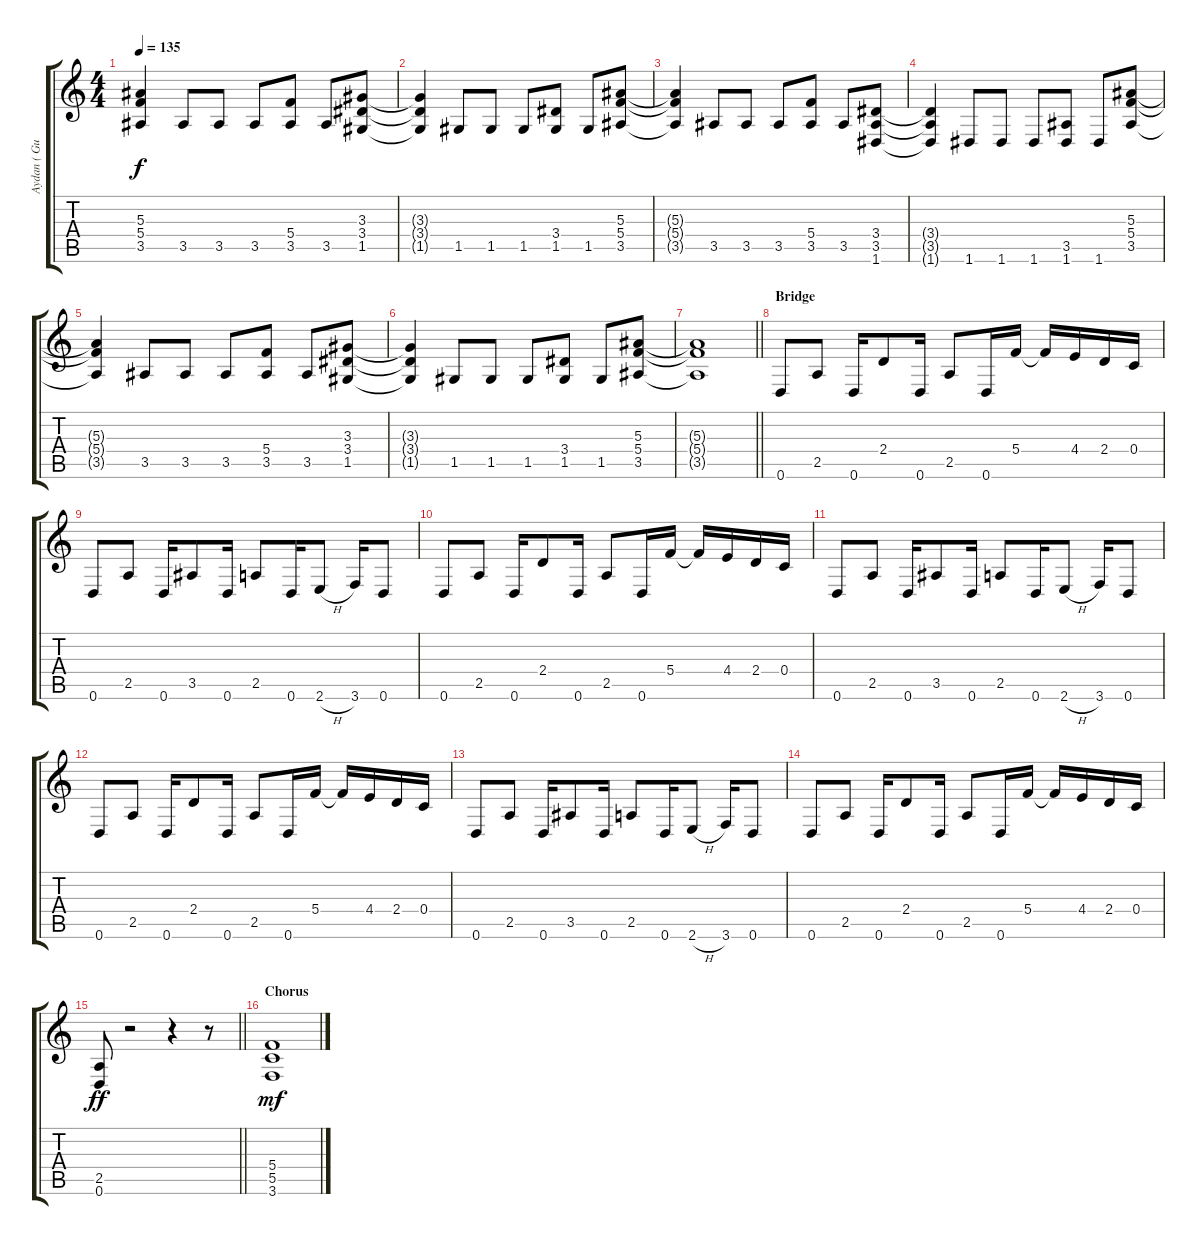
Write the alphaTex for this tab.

\track ("Aydan ( Guitar 1 )" "Aydan ( Gu") {instrument distortionguitar}
\staff {score tabs}
\tuning (D4 A3 F3 C3 G2 D2) {hide}
\ts (4 4)
\tempo 135
\clef g2
\ks c
(5.3{t} 5.4{t} 3.5{t}).4{dy f} 3.5.8 3.5.8 3.5.8 (5.4 3.5).8 3.5.8 (3.3 3.4 1.5).8 |
(3.3{t} 3.4{t} 1.5{t}).4 1.5.8 1.5.8 1.5.8 (3.4 1.5).8 1.5.8 (5.3 5.4 3.5).8 |
(5.3{t} 5.4{t} 3.5{t}).4 3.5.8 3.5.8 3.5.8 (5.4 3.5).8 3.5.8 (3.4 3.5 1.6).8 |
(3.4{t} 3.5{t} 1.6{t}).4 1.6.8 1.6.8 1.6.8 (3.5 1.6).8 1.6.8 (5.3 5.4 3.5).8 |
(5.3{t} 5.4{t} 3.5{t}).4 3.5.8 3.5.8 3.5.8 (5.4 3.5).8 3.5.8 (3.3 3.4 1.5).8 |
(3.3{t} 3.4{t} 1.5{t}).4 1.5.8 1.5.8 1.5.8 (3.4 1.5).8 1.5.8 (5.3 5.4 3.5).8 |
\barLineRight lightlight
(5.3{t} 5.4{t} 3.5{t}).1 |
\section ("" "Bridge")
0.6.8 2.5.8 0.6.16 2.4.8 0.6.16 2.5.8 0.6.16 5.4.16 5.4{t}.16 4.4.16 2.4.16 0.4.16 |
0.6.8 2.5.8 0.6.16 3.5.8 0.6.16 2.5.8 0.6.16 2.6{h}.8 3.6.16 0.6.8 |
0.6.8 2.5.8 0.6.16 2.4.8 0.6.16 2.5.8 0.6.16 5.4.16 5.4{t}.16 4.4.16 2.4.16 0.4.16 |
0.6.8 2.5.8 0.6.16 3.5.8 0.6.16 2.5.8 0.6.16 2.6{h}.8 3.6.16 0.6.8 |
0.6.8 2.5.8 0.6.16 2.4.8 0.6.16 2.5.8 0.6.16 5.4.16 5.4{t}.16 4.4.16 2.4.16 0.4.16 |
0.6.8 2.5.8 0.6.16 3.5.8 0.6.16 2.5.8 0.6.16 2.6{h}.8 3.6.16 0.6.8 |
0.6.8 2.5.8 0.6.16 2.4.8 0.6.16 2.5.8 0.6.16 5.4.16 5.4{t}.16 4.4.16 2.4.16 0.4.16 |
\barLineRight lightlight
(2.5 0.6).8{dy ff} r.2 r.4 r.8 |
\section ("" "Chorus")
(5.4 5.5 3.6).1{dy mf}
